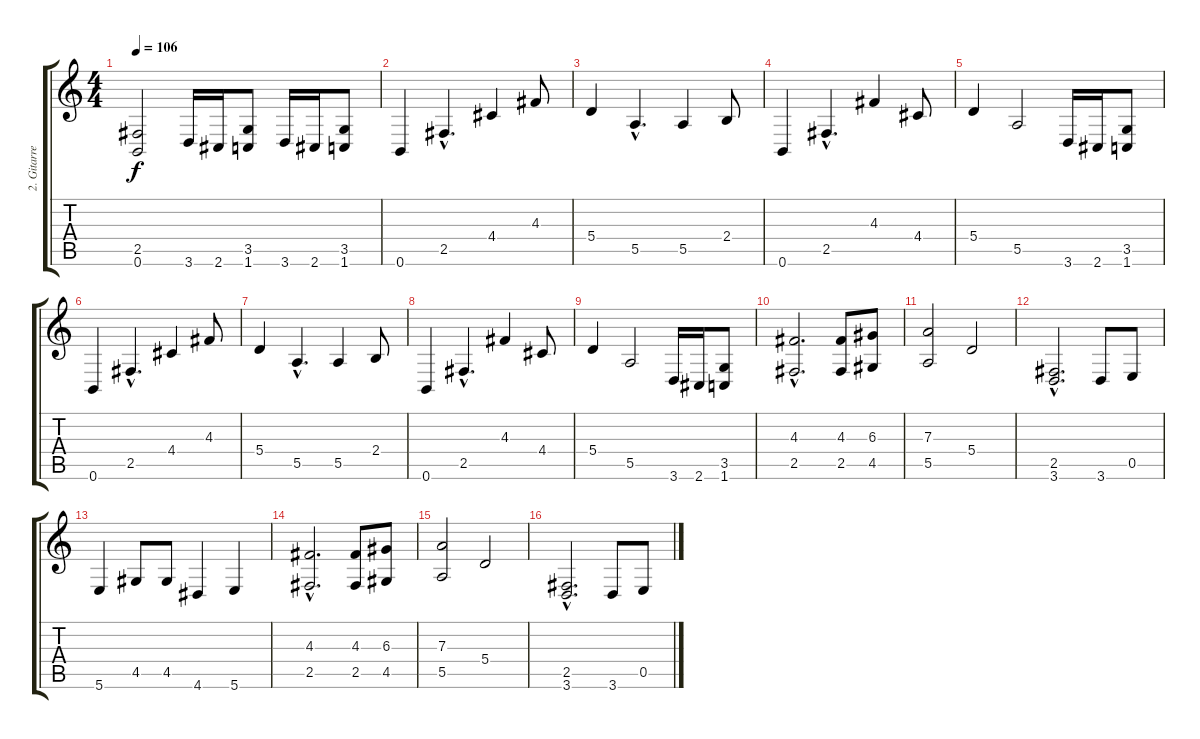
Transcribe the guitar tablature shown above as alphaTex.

\track ("2. Gitarre" "2. Gitarre") {instrument overdrivenguitar}
\staff {score tabs}
\tuning (B3 Gb3 D3 A2 E2 B1) {hide}
\ts (4 4)
\tempo 106
\clef g2
\ks c
(2.5{t} 0.6{t}).2{dy f} 3.6.16 2.6.16 (3.5 1.6).8 3.6.16 2.6.16 (3.5 1.6).8 |
0.6.4 2.5{hac}.4{d} 4.4.4 4.3.8 |
5.4.4 5.5{hac}.4{d} 5.5.4 2.4.8 |
0.6.4 2.5{hac}.4{d} 4.3.4 4.4.8 |
5.4.4 5.5.2 3.6.16 2.6.16 (3.5 1.6).8 |
0.6.4 2.5{hac}.4{d} 4.4.4 4.3.8 |
5.4.4 5.5{hac}.4{d} 5.5.4 2.4.8 |
0.6.4 2.5{hac}.4{d} 4.3.4 4.4.8 |
5.4.4 5.5.2 3.6.16 2.6.16 (3.5 1.6).8 |
(4.3{hac} 2.5{hac}).2{d} (4.3 2.5).8 (6.3 4.5).8 |
(7.3 5.5).2 5.4.2 |
(2.5{hac} 3.6{hac}).2{d} 3.6.8 0.5.8 |
5.6.4 4.5.8 4.5.8 4.6.4 5.6.4 |
(4.3{hac} 2.5{hac}).2{d} (4.3 2.5).8 (6.3 4.5).8 |
(7.3 5.5).2 5.4.2 |
(2.5{hac} 3.6{hac}).2{d} 3.6.8 0.5.8
